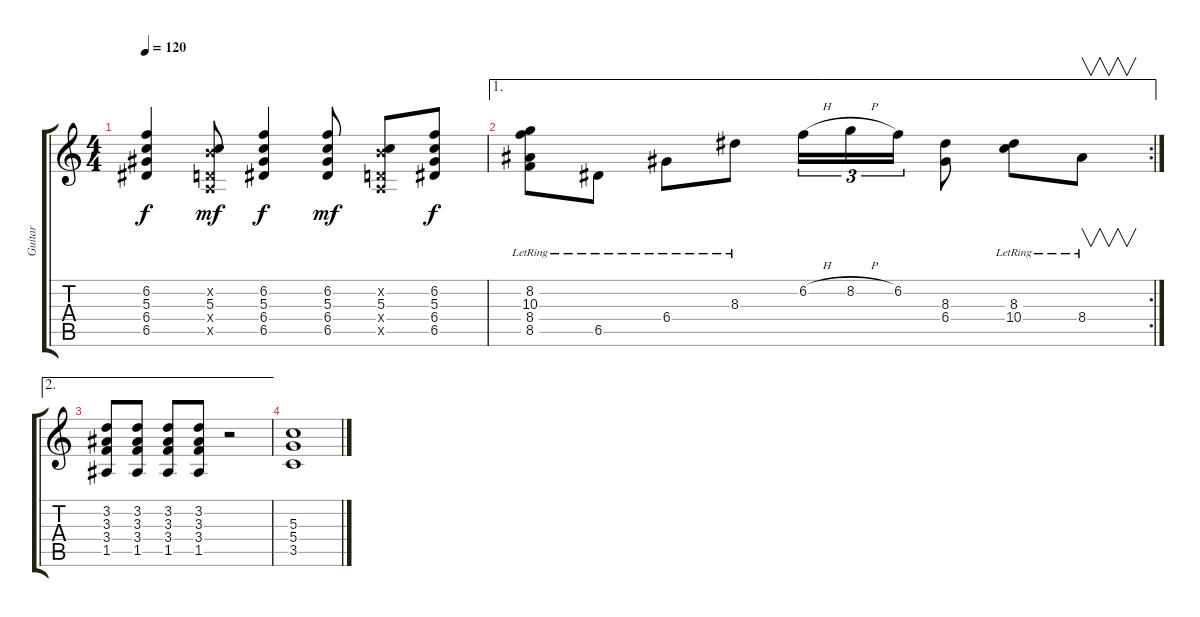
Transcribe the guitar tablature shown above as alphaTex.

\track ("Guitar" "Guitar") {instrument electricguitarjazz}
\staff {score tabs}
\tuning (E4 B3 G3 D3 A2 E2) {hide}
\ts (4 4)
\tempo 120
\clef g2
\ks c
(6.2 5.3 6.4 6.5).4{dy f} (0.2{x} 5.3 0.4{x} 0.5{x}).8{dy mf} (6.2 5.3 6.4 6.5).4{dy f} (6.2 5.3 6.4 6.5).8{dy mf} (0.2{x} 5.3 0.4{x} 0.5{x}).8 (6.2 5.3 6.4 6.5).8{dy f} |
\ae 1
\rc 2
(8.2{lr} 10.3{lr} 8.4{lr} 8.5{lr}).8 6.5{lr}.8 6.4{lr}.8 8.3{lr}.8 6.2{h}.16{tu (3 2)} 8.2{h}.16{tu (3 2)} 6.2.16{tu (3 2)} (8.3 6.4).8 (8.3{lr} 10.4{lr}).8 8.4{lr}.8{v} |
\ae 2
(3.2 3.3 3.4 1.5).8 (3.2 3.3 3.4 1.5).8 (3.2 3.3 3.4 1.5).8 (3.2 3.3 3.4 1.5).8 r.2 |
(5.3 5.4 3.5).1
